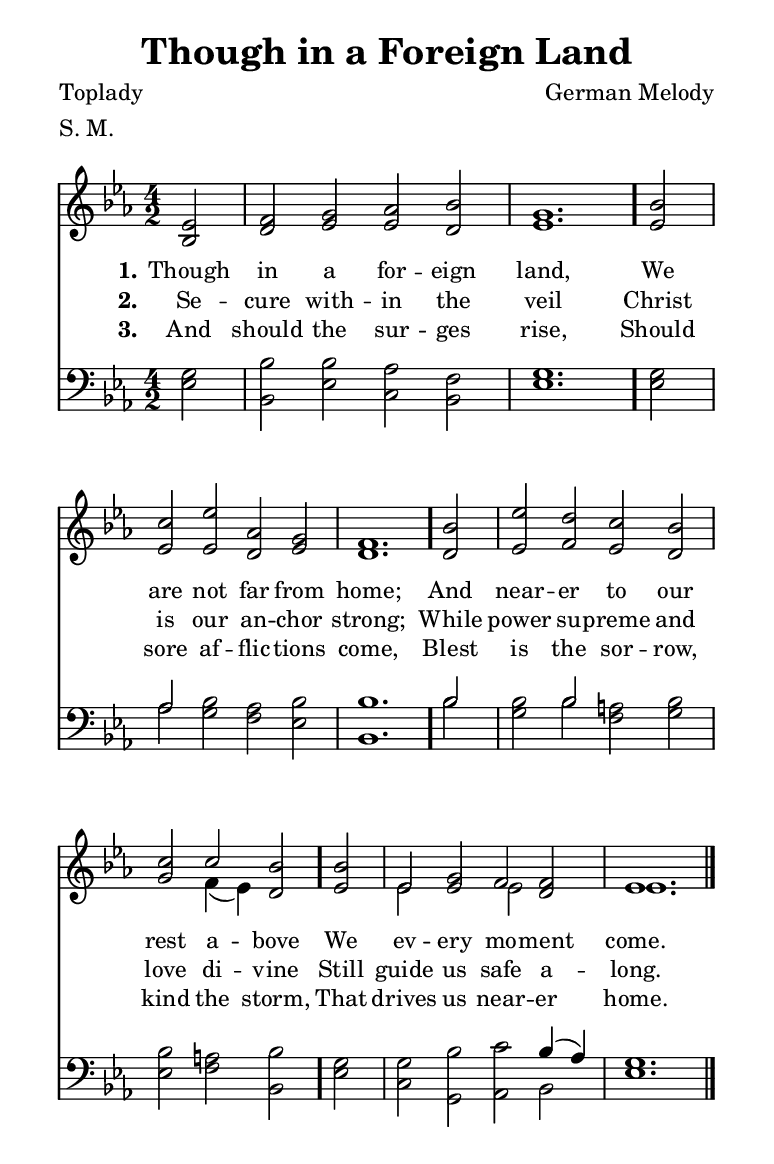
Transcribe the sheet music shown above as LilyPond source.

\include "common/global.ily"
\paper {
  \include "common/paper.ily"
  ragged-last-bottom = ##t
  systems-per-page = ##f
  system-system-spacing.padding = 3
  system-system-spacing.basic-distance = 3
  score-markup-spacing.padding = 3
  score-markup-spacing.basic-distance = 3
}

\header{
  hymnnumber = "160"
  title = "Though in a Foreign Land"
  tunename = "Franconia"
  meter = "S. M."
  poet = "Toplady"
  composer = "German Melody"
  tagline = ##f
}

global = {
  \include "common/overrides.ily"
  \override Staff.TimeSignature.style = #'numbered
  \time 4/2
  \override Score.MetronomeMark.transparent = ##t % hide all fermata changes too
  \tempo 2=80
  \key ees \major
  \partial 2
  \autoBeamOff
}

notesSoprano = {
\global
\relative c' {

  ees2 | f g aes bes | g1.
  bes2 | c ees aes, g | f1.
  bes2 | ees d c bes | c c bes
  bes2 | ees, g f f | ees1.

  \bar "|."

}
}

notesAlto = {
\global
\relative e' {

  bes2 | d ees ees d | ees1.
  ees2 | ees ees d ees | d1.
  d2 | ees f ees d | g f4( ees) d2
  ees2 | ees ees ees d | ees1.

}
}

notesTenor = {
\global
\relative a {

  g2 | bes bes aes f | g1.
  g2 | aes bes aes bes | bes1.
  bes2 | bes bes a bes | bes a bes
  g2 | g bes c bes4( aes) | g1.

}
}

notesBass = {
\global
\relative f {

  ees2 | bes ees c bes | ees1.
  ees2 | aes g f ees | bes1.
  bes'2 | g bes f g | ees f bes,
  ees2 | c g aes bes | ees1.

}
}

wordsA = \lyricmode {
\set stanza = "1."

Though in a for -- eign land, \bar "."
We are not far from home; \bar "." \eogbreak
And near -- er to our rest a -- bove \bar "."
We ev -- ery mo -- ment come. \bar "."

}

wordsB = \lyricmode {
\set stanza = "2."

Se -- cure with -- in the veil
Christ is our an -- chor strong;
While power su -- preme and love di -- vine
Still guide us safe a -- long.

}

wordsC = \lyricmode {
\set stanza = "3."

And should the sur -- ges rise,
Should sore af -- flic -- tions come,
Blest is the sor -- row, kind the storm,
That drives us near -- er home.

}

wordsD = \markuplist {

\line { God’s grace will to the end }
\line { { \hspace #2 } Clearer and brighter shine; }
\line { Nor present things, nor things to come, }
\line { { \hspace #2 } Can change His love divine. }

}

wordsE = \markuplist {

\line { Soon shall our pains and fears }
\line { { \hspace #2 } Forever pass away; }
\line { For we shall soon the Saviour see }
\line { { \hspace #2 } In everlasting day. }

}

\score {
  \context ChoirStaff <<
    \context Staff = upper <<
      \set Staff.autoBeaming = ##f
      \set ChoirStaff.systemStartDelimiter = #'SystemStartBar
      \set ChoirStaff.printPartCombineTexts = ##f
      \partcombine #'(2 . 11) \notesSoprano \notesAlto
      \context NullVoice = sopranos { \voiceOne << \notesSoprano >> }
      \context Lyrics = one   \lyricsto sopranos \wordsA
      \context Lyrics = two   \lyricsto sopranos \wordsB
      \context Lyrics = three \lyricsto sopranos \wordsC
    >>
    \context Staff = men <<
      \set Staff.autoBeaming = ##f
      \clef bass
      \set ChoirStaff.printPartCombineTexts = ##f
      \partcombine #'(2 . 11) \notesTenor \notesBass
    >>
  >>
  \layout {
    \include "common/layout.ily"
  }
  \midi{
    \include "common/midi.ily"
  }
}

\markup { \fill-line { \column {
  \line{ \bold 4 \column { \wordsD } } \combine \null \vspace #0.4
  \line{ \bold 5 \column { \wordsE } } \combine \null \vspace #0.4
} } }

\noPageBreak

\markup { \fill-line { \lower #4 \line { Alternate tune: No. 121. } } }

\version "2.19.49"  % necessary for upgrading to future LilyPond versions.

% vi:set et ts=2 sw=2 ai nocindent syntax=lilypond:
